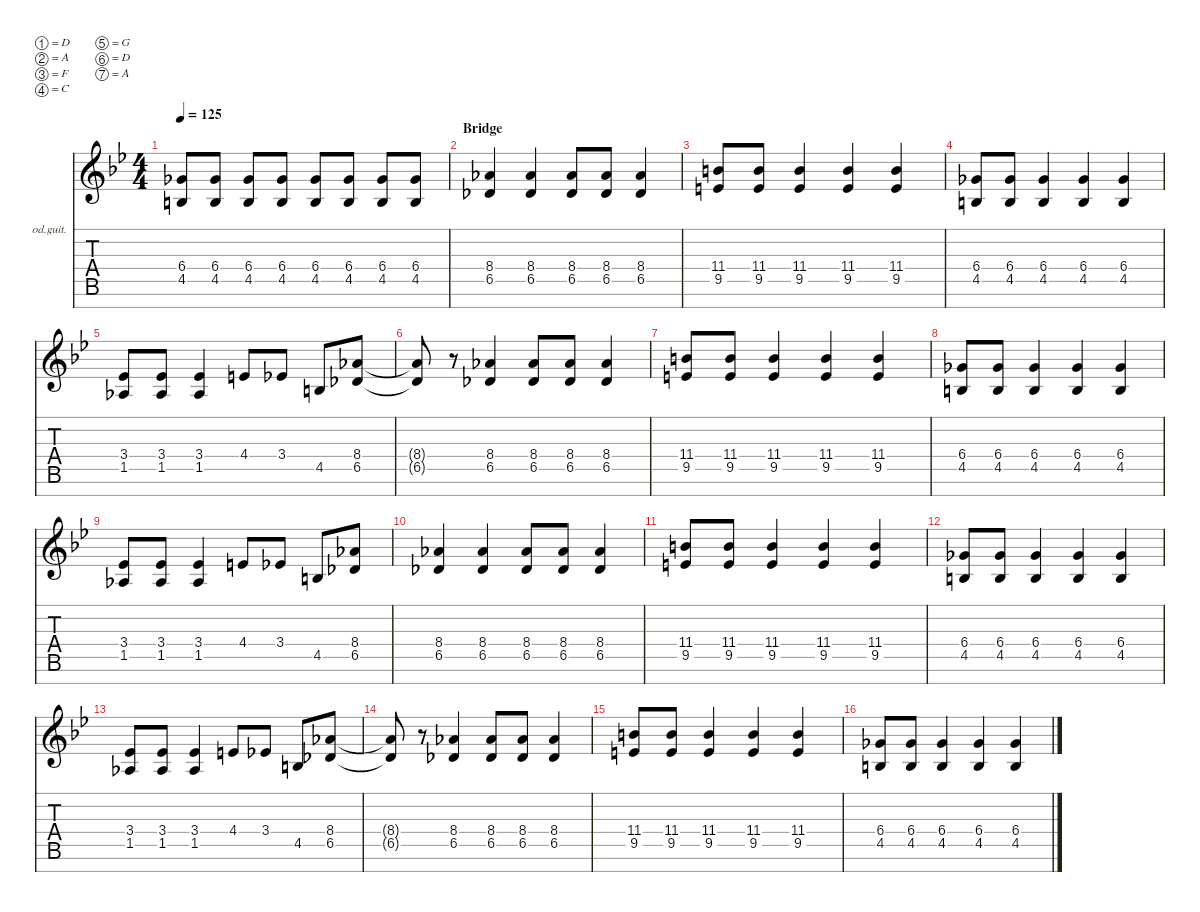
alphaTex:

\defaultSystemsLayout 4
\hideDynamics
\bracketExtendMode nobrackets
\firstSystemTrackNameOrientation horizontal
\otherSystemsTrackNameOrientation horizontal
\track ("7str" "od.guit.") {solo instrument overdrivenguitar}
\staff {score tabs}
\tuning (D4 A3 F3 C3 G2 D2 A1)
\ts (4 4)
\tempo 125
\clef g2
\ks bb
(6.4{acc b} 4.5{acc forcenatural}).8{dy mf beam Up} (6.4{acc b} 4.5{acc forcenatural}).8{beam Up} (6.4{acc b} 4.5{acc forcenatural}).8{beam Up} (6.4{acc b} 4.5{acc forcenatural}).8{beam Up} (6.4{acc b} 4.5{acc forcenatural}).8{beam Up} (6.4{acc b} 4.5{acc forcenatural}).8{beam Up} (6.4{acc b} 4.5{acc forcenatural}).8{beam Up} (6.4{acc b} 4.5{acc forcenatural}).8{beam Up} |
\section ("" "Bridge")
(8.4{acc b} 6.5{acc b}).4{beam Up} (8.4{acc b} 6.5{acc b}).4{beam Up} (8.4{acc b} 6.5{acc b}).8{beam Up} (8.4{acc b} 6.5{acc b}).8{beam Up} (8.4{acc b} 6.5{acc b}).4{beam Up} |
(11.4{acc forcenatural} 9.5{acc forcenatural}).8{beam Up} (11.4{acc forcenatural} 9.5{acc forcenatural}).8{beam Up} (11.4{acc forcenatural} 9.5{acc forcenatural}).4{beam Up} (11.4{acc forcenatural} 9.5{acc forcenatural}).4{beam Up} (11.4{acc forcenatural} 9.5{acc forcenatural}).4{beam Up} |
(6.4{acc b} 4.5{acc forcenatural}).8{beam Up} (6.4{acc b} 4.5{acc forcenatural}).8{beam Up} (6.4{acc b} 4.5{acc forcenatural}).4{beam Up} (6.4{acc b} 4.5{acc forcenatural}).4{beam Up} (6.4{acc b} 4.5{acc forcenatural}).4{beam Up} |
(3.4{acc b} 1.5{acc b}).8{beam Up} (3.4{acc b} 1.5{acc b}).8{beam Up} (3.4{acc b} 1.5{acc b}).4{beam Up} 4.4{acc forcenatural}.8{beam Up} 3.4{acc b}.8{beam Up} 4.5{acc forcenatural}.8{beam Up} (8.4{acc b} 6.5{acc b}).8{beam Up} |
(8.4{t acc b} 6.5{t acc b}).8{beam Up} r.8{beam Up} (8.4{acc b} 6.5{acc b}).4{beam Up} (8.4{acc b} 6.5{acc b}).8{beam Up} (8.4{acc b} 6.5{acc b}).8{beam Up} (8.4{acc b} 6.5{acc b}).4{beam Up} |
(11.4{acc forcenatural} 9.5{acc forcenatural}).8{beam Up} (11.4{acc forcenatural} 9.5{acc forcenatural}).8{beam Up} (11.4{acc forcenatural} 9.5{acc forcenatural}).4{beam Up} (11.4{acc forcenatural} 9.5{acc forcenatural}).4{beam Up} (11.4{acc forcenatural} 9.5{acc forcenatural}).4{beam Up} |
(6.4{acc b} 4.5{acc forcenatural}).8{beam Up} (6.4{acc b} 4.5{acc forcenatural}).8{beam Up} (6.4{acc b} 4.5{acc forcenatural}).4{beam Up} (6.4{acc b} 4.5{acc forcenatural}).4{beam Up} (6.4{acc b} 4.5{acc forcenatural}).4{beam Up} |
(3.4{acc b} 1.5{acc b}).8{beam Up} (3.4{acc b} 1.5{acc b}).8{beam Up} (3.4{acc b} 1.5{acc b}).4{beam Up} 4.4{acc forcenatural}.8{beam Up} 3.4{acc b}.8{beam Up} 4.5{acc forcenatural}.8{beam Up} (8.4{acc b} 6.5{acc b}).8{beam Up} |
(8.4{acc b} 6.5{acc b}).4{beam Up} (8.4{acc b} 6.5{acc b}).4{beam Up} (8.4{acc b} 6.5{acc b}).8{beam Up} (8.4{acc b} 6.5{acc b}).8{beam Up} (8.4{acc b} 6.5{acc b}).4{beam Up} |
(11.4{acc forcenatural} 9.5{acc forcenatural}).8{beam Up} (11.4{acc forcenatural} 9.5{acc forcenatural}).8{beam Up} (11.4{acc forcenatural} 9.5{acc forcenatural}).4{beam Up} (11.4{acc forcenatural} 9.5{acc forcenatural}).4{beam Up} (11.4{acc forcenatural} 9.5{acc forcenatural}).4{beam Up} |
(6.4{acc b} 4.5{acc forcenatural}).8{beam Up} (6.4{acc b} 4.5{acc forcenatural}).8{beam Up} (6.4{acc b} 4.5{acc forcenatural}).4{beam Up} (6.4{acc b} 4.5{acc forcenatural}).4{beam Up} (6.4{acc b} 4.5{acc forcenatural}).4{beam Up} |
(3.4{acc b} 1.5{acc b}).8{beam Up} (3.4{acc b} 1.5{acc b}).8{beam Up} (3.4{acc b} 1.5{acc b}).4{beam Up} 4.4{acc forcenatural}.8{beam Up} 3.4{acc b}.8{beam Up} 4.5{acc forcenatural}.8{beam Up} (8.4{acc b} 6.5{acc b}).8{beam Up} |
(8.4{t acc b} 6.5{t acc b}).8{beam Up} r.8{beam Up} (8.4{acc b} 6.5{acc b}).4{beam Up} (8.4{acc b} 6.5{acc b}).8{beam Up} (8.4{acc b} 6.5{acc b}).8{beam Up} (8.4{acc b} 6.5{acc b}).4{beam Up} |
(11.4{acc forcenatural} 9.5{acc forcenatural}).8{beam Up} (11.4{acc forcenatural} 9.5{acc forcenatural}).8{beam Up} (11.4{acc forcenatural} 9.5{acc forcenatural}).4{beam Up} (11.4{acc forcenatural} 9.5{acc forcenatural}).4{beam Up} (11.4{acc forcenatural} 9.5{acc forcenatural}).4{beam Up} |
(6.4{acc b} 4.5{acc forcenatural}).8{beam Up} (6.4{acc b} 4.5{acc forcenatural}).8{beam Up} (6.4{acc b} 4.5{acc forcenatural}).4{beam Up} (6.4{acc b} 4.5{acc forcenatural}).4{beam Up} (6.4{acc b} 4.5{acc forcenatural}).4{beam Up}
